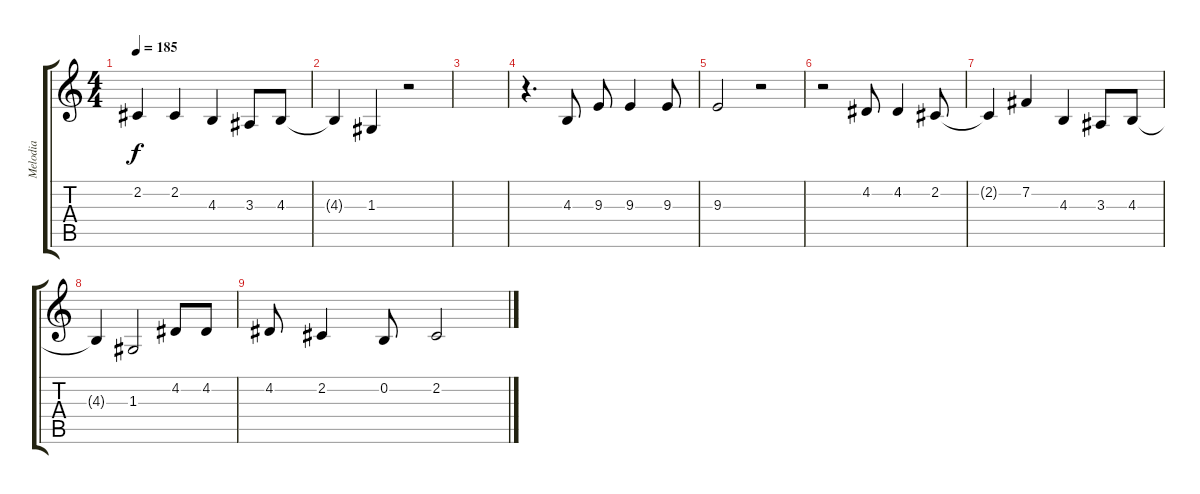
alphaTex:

\track ("Melodia" "Melodia") {instrument lead6voice}
\staff {score tabs}
\tuning (E4 B3 G3 D3 A2 E2) {hide}
\ts (4 4)
\tempo 185
\clef g2
\ks c
2.2.4{dy f} 2.2.4 4.3.4 3.3.8 4.3.8 |
4.3{t}.4 1.3.4 r.2 |
|
r.4{d} 4.3.8 9.3.8 9.3.4 9.3.8 |
9.3.2 r.2 |
r.2 4.2.8 4.2.4 2.2.8 |
2.2{t}.4 7.2.4 4.3.4 3.3.8 4.3.8 |
4.3{t}.4 1.3.2 4.2.8 4.2.8 |
4.2.8 2.2.4 0.2.8 2.2.2
